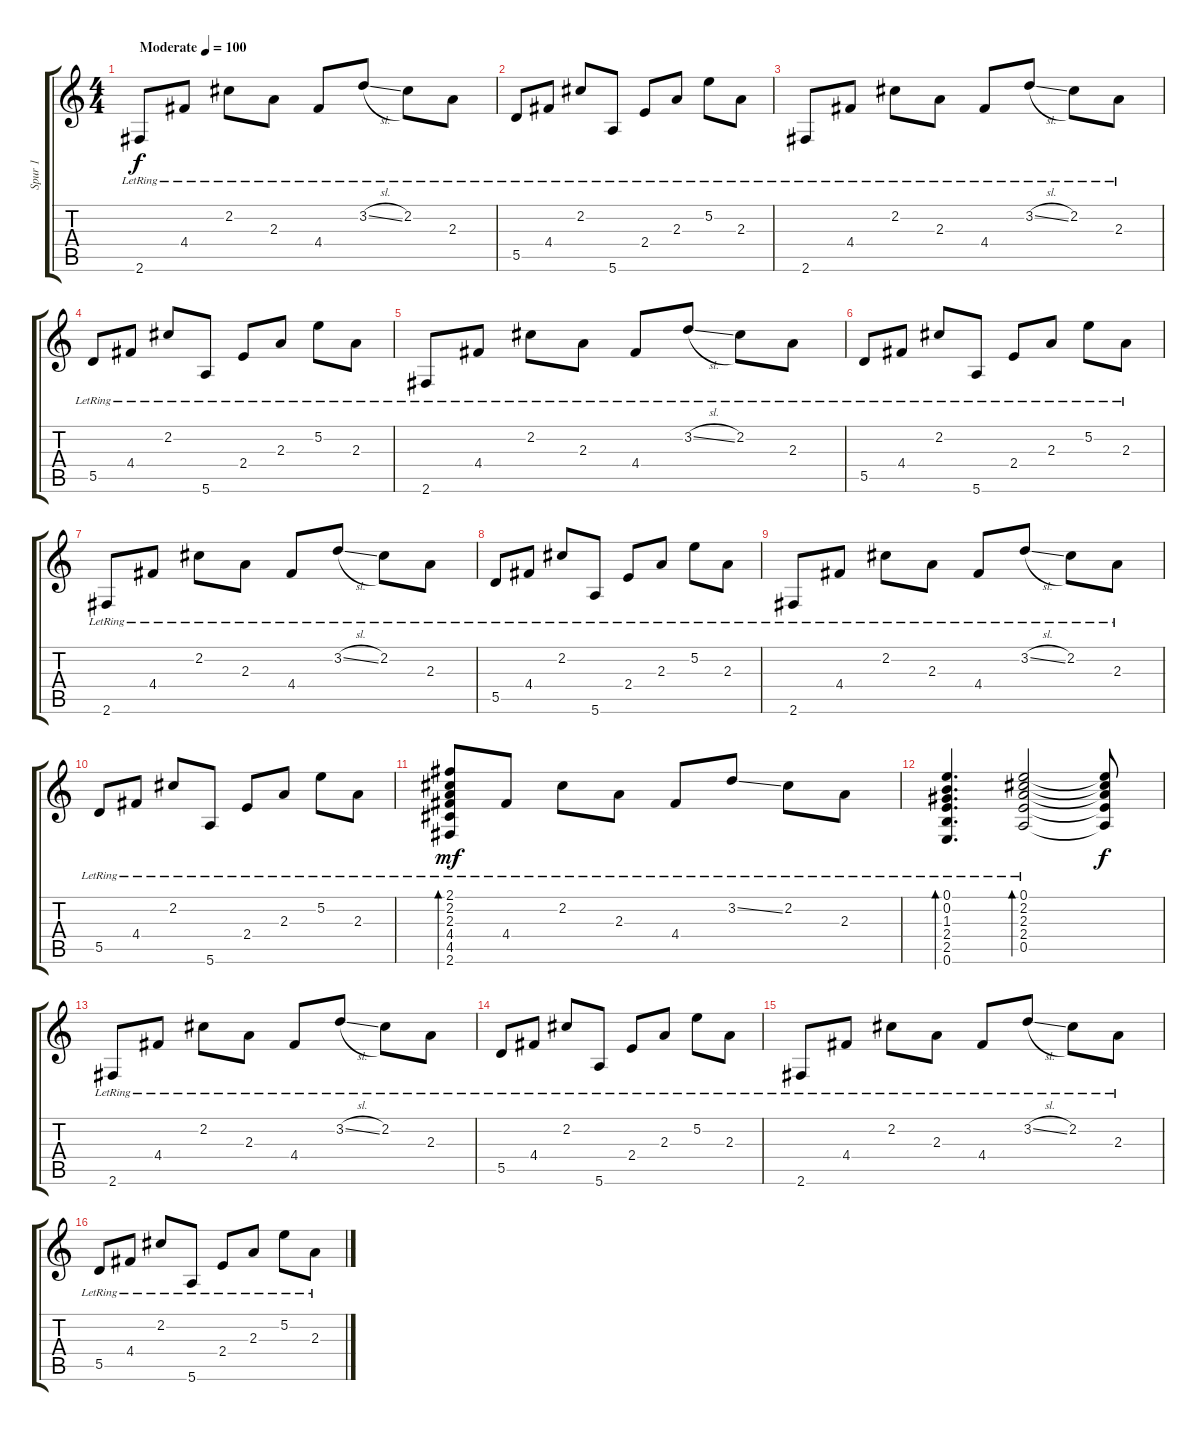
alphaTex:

\track ("Spur 1" "Spur 1") {instrument acousticguitarsteel}
\staff {score tabs}
\tuning (E4 B3 G3 D3 A2 E2) {hide}
\ts (4 4)
\tempo (100 "Moderate")
\clef g2
\ks c
2.6{lr}.8{dy f instrument acousticguitarsteel} 4.4{lr}.8 2.2{lr}.8 2.3{lr}.8 4.4{lr}.8 3.2{sl lr}.8 2.2{lr}.8 2.3{lr}.8 |
5.5{lr}.8 4.4{lr}.8 2.2{lr}.8 5.6{lr}.8 2.4{lr}.8 2.3{lr}.8 5.2{lr}.8 2.3{lr}.8 |
2.6{lr}.8 4.4{lr}.8 2.2{lr}.8 2.3{lr}.8 4.4{lr}.8 3.2{sl lr}.8 2.2{lr}.8 2.3{lr}.8 |
5.5{lr}.8 4.4{lr}.8 2.2{lr}.8 5.6{lr}.8 2.4{lr}.8 2.3{lr}.8 5.2{lr}.8 2.3{lr}.8 |
2.6{lr}.8 4.4{lr}.8 2.2{lr}.8 2.3{lr}.8 4.4{lr}.8 3.2{sl lr}.8 2.2{lr}.8 2.3{lr}.8 |
5.5{lr}.8 4.4{lr}.8 2.2{lr}.8 5.6{lr}.8 2.4{lr}.8 2.3{lr}.8 5.2{lr}.8 2.3{lr}.8 |
2.6{lr}.8 4.4{lr}.8 2.2{lr}.8 2.3{lr}.8 4.4{lr}.8 3.2{sl lr}.8 2.2{lr}.8 2.3{lr}.8 |
5.5{lr}.8 4.4{lr}.8 2.2{lr}.8 5.6{lr}.8 2.4{lr}.8 2.3{lr}.8 5.2{lr}.8 2.3{lr}.8 |
2.6{lr}.8 4.4{lr}.8 2.2{lr}.8 2.3{lr}.8 4.4{lr}.8 3.2{sl lr}.8 2.2{lr}.8 2.3{lr}.8 |
5.5{lr}.8 4.4{lr}.8 2.2{lr}.8 5.6{lr}.8 2.4{lr}.8 2.3{lr}.8 5.2{lr}.8 2.3{lr}.8 |
(2.1{lr} 2.2{lr} 2.3{lr} 4.4{lr} 4.5{lr} 2.6{lr}).8{bd 60 dy mf} 4.4{lr}.8 2.2{lr}.8 2.3{lr}.8 4.4{lr}.8 3.2{ss lr}.8 2.2{lr}.8 2.3{lr}.8 |
(0.1{lr} 0.2{lr} 1.3{lr} 2.4{lr} 2.5{lr} 0.6{lr}).4{d bd 60} (0.1{lr} 2.2{lr} 2.3{lr} 2.4{lr} 0.5{lr}).2{bd 120} (0.1{t} 2.2{t} 2.3{t} 2.4{t} 0.5{t}).8{dy f} |
2.6{lr}.8 4.4{lr}.8 2.2{lr}.8 2.3{lr}.8 4.4{lr}.8 3.2{sl lr}.8 2.2{lr}.8 2.3{lr}.8 |
5.5{lr}.8 4.4{lr}.8 2.2{lr}.8 5.6{lr}.8 2.4{lr}.8 2.3{lr}.8 5.2{lr}.8 2.3{lr}.8 |
2.6{lr}.8 4.4{lr}.8 2.2{lr}.8 2.3{lr}.8 4.4{lr}.8 3.2{sl lr}.8 2.2{lr}.8 2.3{lr}.8 |
5.5{lr}.8 4.4{lr}.8 2.2{lr}.8 5.6{lr}.8 2.4{lr}.8 2.3{lr}.8 5.2{lr}.8 2.3{lr}.8
